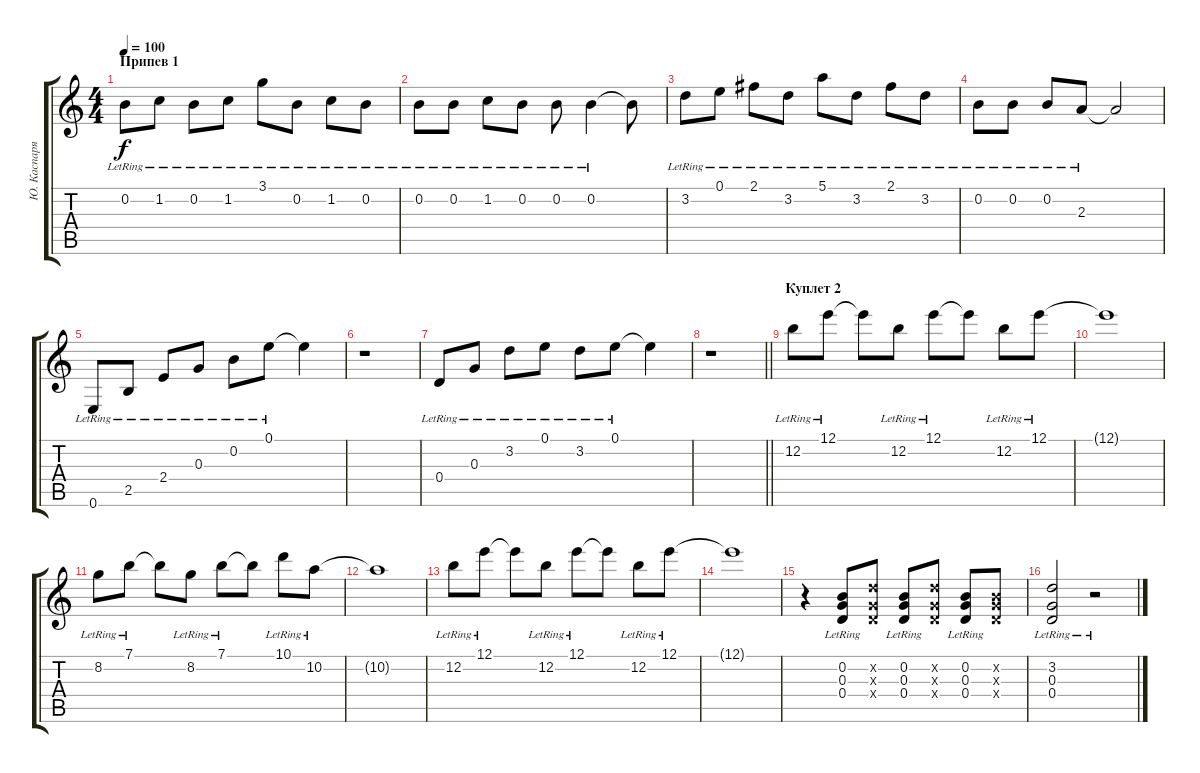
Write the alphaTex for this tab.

\track ("Ю. Каспарян" "Ю. Каспаря") {instrument electricguitarclean}
\staff {score tabs}
\tuning (E4 B3 G3 D3 A2 E2) {hide}
\ts (4 4)
\section ("" "Припев 1")
\tempo 100
\clef g2
\ks c
0.2{lr}.8{dy f volume 10 instrument electricguitarclean} 1.2{lr}.8 0.2{lr}.8 1.2{lr}.8 3.1{lr}.8 0.2{lr}.8 1.2{lr}.8 0.2{lr}.8 |
0.2{lr}.8 0.2{lr}.8 1.2{lr}.8 0.2{lr}.8 0.2{lr}.8 0.2{lr}.4 0.2{t}.8 |
3.2{lr}.8 0.1{lr}.8 2.1{lr}.8 3.2{lr}.8 5.1{lr}.8 3.2{lr}.8 2.1{lr}.8 3.2{lr}.8 |
0.2{lr}.8 0.2{lr}.8 0.2{lr}.8 2.3{lr}.8 2.3{t}.2 |
0.6{lr}.8{volume 8} 2.5{lr}.8 2.4{lr}.8 0.3{lr}.8 0.2{lr}.8 0.1{lr}.8 0.1{t}.4 |
r.1 |
0.4{lr}.8 0.3{lr}.8 3.2{lr}.8 0.1{lr}.8 3.2{lr}.8 0.1{lr}.8 0.1{t}.4 |
\barLineRight lightlight
r.1 |
\section ("" "Куплет 2")
12.2{lr}.8{volume 8 instrument electricguitarmuted} 12.1{lr}.8 12.1{t}.8 12.2{lr}.8 12.1{lr}.8 12.1{t}.8 12.2{lr}.8 12.1{lr}.8 |
12.1{t}.1 |
8.2{lr}.8 7.1{lr}.8 7.1{t}.8 8.2{lr}.8 7.1{lr}.8 7.1{t}.8 10.1{lr}.8 10.2{lr}.8 |
10.2{t}.1 |
12.2{lr}.8 12.1{lr}.8 12.1{t}.8 12.2{lr}.8 12.1{lr}.8 12.1{t}.8 12.2{lr}.8 12.1{lr}.8 |
12.1{t}.1 |
r.4{volume 9} (0.2{lr} 0.3{lr} 0.4{lr}).8 (3.2{x} 0.3{x} 0.4{x}).8 (0.2{lr} 0.3{lr} 0.4{lr}).8 (3.2{x} 0.3{x} 0.4{x}).8 (0.2{lr} 0.3{lr} 0.4{lr}).8 (0.2{x} 0.3{x} 0.4{x}).8 |
(3.2{lr} 0.3{lr} 0.4{lr}).2 r.2
